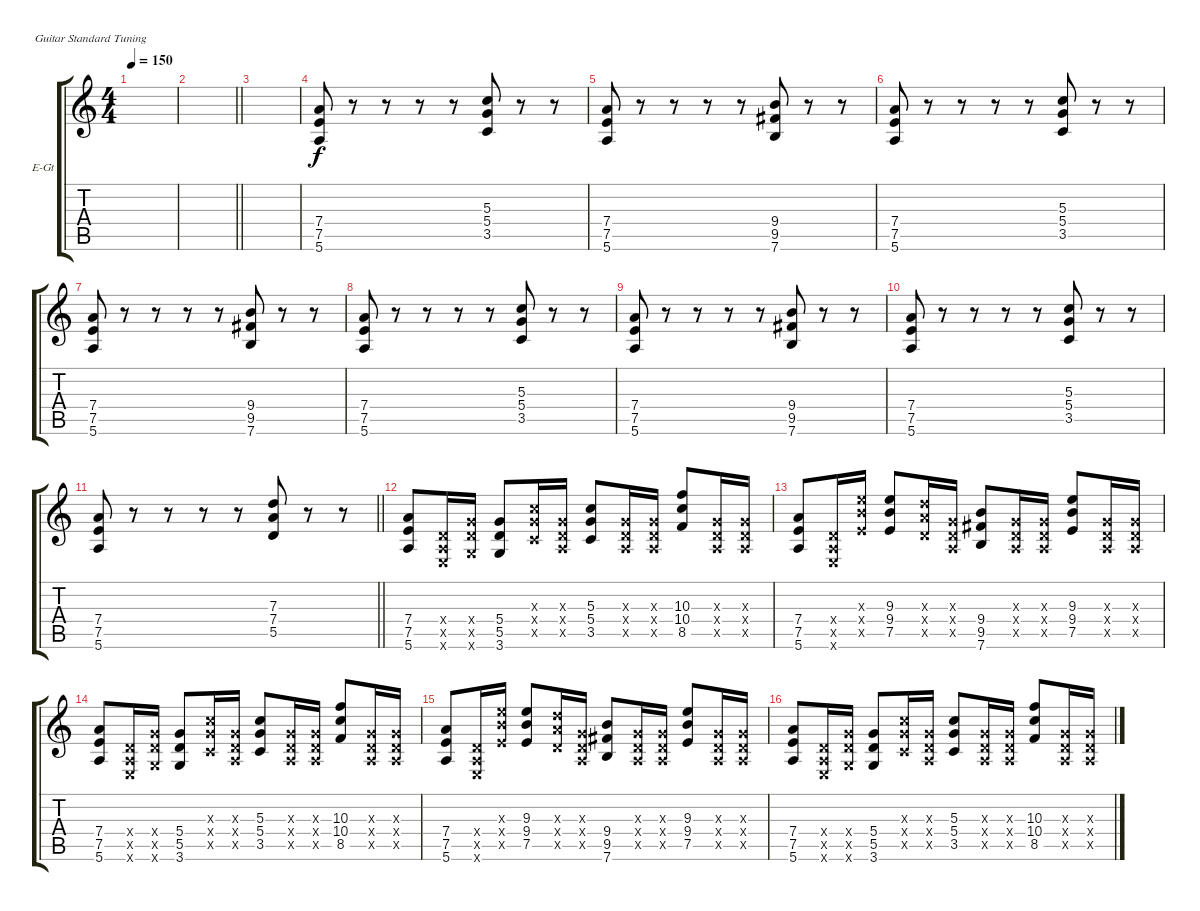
\bracketExtendMode groupsimilarinstruments
\firstSystemTrackNameOrientation horizontal
\otherSystemsTrackNameOrientation horizontal
\track ("Jamie Cook Clean" "E-Gt") {instrument electricguitarclean}
\staff {score tabs}
\tuning (E4 B3 G3 D3 A2 E2)
\ts (4 4)
\tempo 150
\clef g2
\scale
0.333333
\ks c
|
\scale
0.333333
\barLineRight lightlight
|
\section ("" "")
\scale
0.333333 |
\scale
0.333333 (7.4 7.5 5.6).8 r.8 r.8 r.8 r.8 (5.3 5.4 3.5).8 r.8 r.8 |
\scale
0.333333 (7.4 7.5 5.6).8 r.8 r.8 r.8 r.8 (9.4 9.5 7.6).8 r.8 r.8 |
\scale
0.333333 (7.4 7.5 5.6).8 r.8 r.8 r.8 r.8 (5.3 5.4 3.5).8 r.8 r.8 |
\scale
0.333333 (7.4 7.5 5.6).8 r.8 r.8 r.8 r.8 (9.4 9.5 7.6).8 r.8 r.8 |
\scale
0.333333 (7.4 7.5 5.6).8 r.8 r.8 r.8 r.8 (5.3 5.4 3.5).8 r.8 r.8 |
\scale
0.333333 (7.4 7.5 5.6).8 r.8 r.8 r.8 r.8 (9.4 9.5 7.6).8 r.8 r.8 |
\scale
0.333333 (7.4 7.5 5.6).8 r.8 r.8 r.8 r.8 (5.3 5.4 3.5).8 r.8 r.8 |
\scale
0.333333
\barLineRight lightlight
(7.4 7.5 5.6).8 r.8 r.8 r.8 r.8 (7.3 7.4 5.5).8 r.8 r.8 |
\section ("" "")
\scale
0.333333 (7.4 7.5 5.6).8 (0.4{x} 0.5{x} 0.6{x}).16 (5.4{x} 5.5{x} 3.6{x}).16 (5.4 5.5 3.6).8 (5.3{x} 5.4{x} 3.5{x}).16 (0.3{x} 0.4{x} 0.5{x}).16 (5.3 5.4 3.5).8 (0.3{x} 0.4{x} 0.5{x}).16 (0.3{x} 0.4{x} 0.5{x}).16 (10.3 10.4 8.5).8 (0.3{x} 0.4{x} 0.5{x}).16 (0.3{x} 0.4{x} 0.5{x}).16 |
\scale
0.333333 (7.4 7.5 5.6).8 (0.4{x} 0.5{x} 0.6{x}).16 (9.3{x} 9.4{x} 7.5{x}).16 (9.3 9.4 7.5).8 (7.3{x} 7.4{x} 5.5{x}).16 (0.3{x} 0.4{x} 0.5{x}).16 (9.4 9.5 7.6).8 (0.3{x} 0.4{x} 0.5{x}).16 (0.3{x} 0.4{x} 0.5{x}).16 (9.3 9.4 7.5).8 (0.3{x} 0.4{x} 0.5{x}).16 (0.3{x} 0.4{x} 0.5{x}).16 |
\scale
0.333333 (7.4 7.5 5.6).8 (0.4{x} 0.5{x} 0.6{x}).16 (5.4{x} 5.5{x} 3.6{x}).16 (5.4 5.5 3.6).8 (5.3{x} 5.4{x} 3.5{x}).16 (0.3{x} 0.4{x} 0.5{x}).16 (5.3 5.4 3.5).8 (0.3{x} 0.4{x} 0.5{x}).16 (0.3{x} 0.4{x} 0.5{x}).16 (10.3 10.4 8.5).8 (0.3{x} 0.4{x} 0.5{x}).16 (0.3{x} 0.4{x} 0.5{x}).16 |
\scale
0.333333 (7.4 7.5 5.6).8 (0.4{x} 0.5{x} 0.6{x}).16 (9.3{x} 9.4{x} 7.5{x}).16 (9.3 9.4 7.5).8 (7.3{x} 7.4{x} 5.5{x}).16 (0.3{x} 0.4{x} 0.5{x}).16 (9.4 9.5 7.6).8 (0.3{x} 0.4{x} 0.5{x}).16 (0.3{x} 0.4{x} 0.5{x}).16 (9.3 9.4 7.5).8 (0.3{x} 0.4{x} 0.5{x}).16 (0.3{x} 0.4{x} 0.5{x}).16 |
\scale
0.333333 (7.4 7.5 5.6).8 (0.4{x} 0.5{x} 0.6{x}).16 (5.4{x} 5.5{x} 3.6{x}).16 (5.4 5.5 3.6).8 (5.3{x} 5.4{x} 3.5{x}).16 (0.3{x} 0.4{x} 0.5{x}).16 (5.3 5.4 3.5).8 (0.3{x} 0.4{x} 0.5{x}).16 (0.3{x} 0.4{x} 0.5{x}).16 (10.3 10.4 8.5).8 (0.3{x} 0.4{x} 0.5{x}).16 (0.3{x} 0.4{x} 0.5{x}).16
